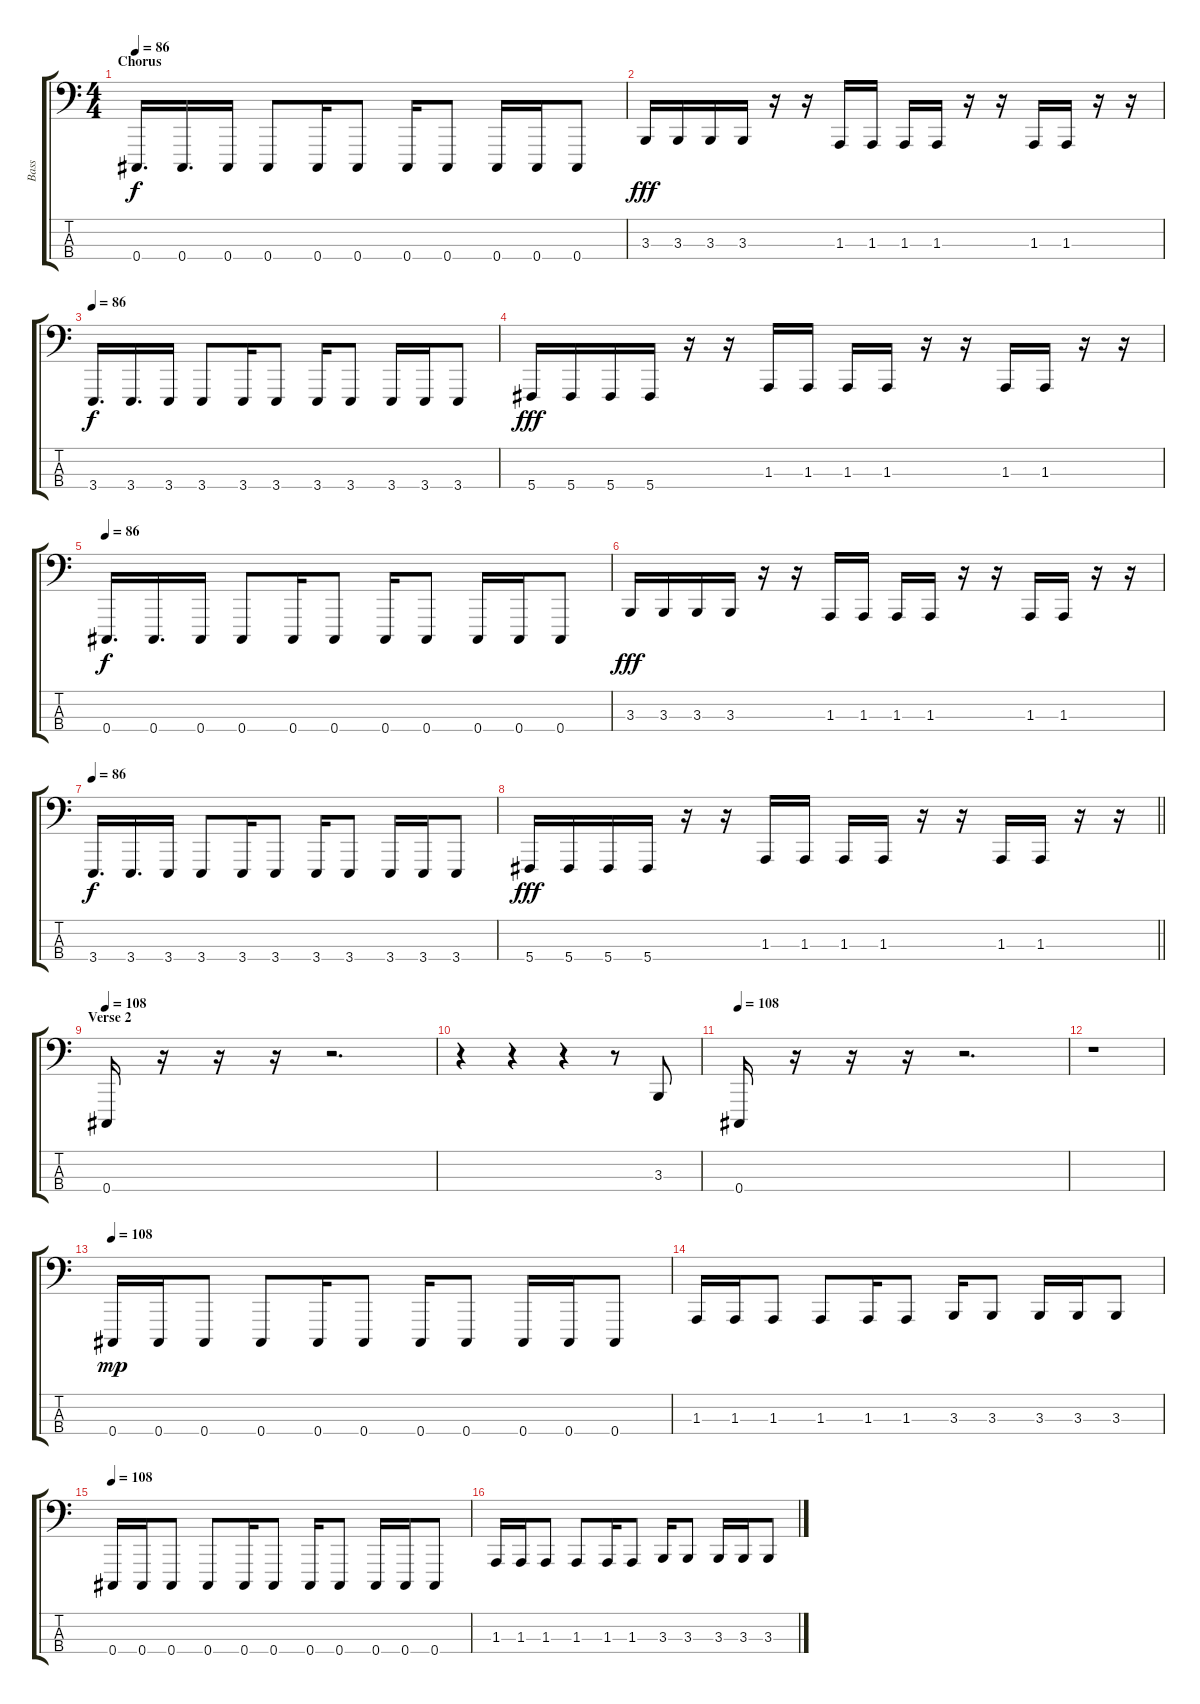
\track ("Bass" "Bass") {instrument altosax}
\staff {score tabs}
\tuning (Gb2 Db2 Ab1 Db1) {hide}
\ts (4 4)
\section ("" "Chorus")
\tempo 86
\clef f4
\ks c
0.4.16{d dy f} 0.4.16{d} 0.4.16 0.4.8 0.4.16 0.4.8 0.4.16 0.4.8 0.4.16 0.4.16 0.4.8 |
3.3.16{dy fff} 3.3.16 3.3.16 3.3.16 r.16 r.16 1.3.16 1.3.16 1.3.16 1.3.16 r.16 r.16 1.3.16 1.3.16 r.16 r.16 |
\tempo 86
3.4.16{d dy f} 3.4.16{d} 3.4.16 3.4.8 3.4.16 3.4.8 3.4.16 3.4.8 3.4.16 3.4.16 3.4.8 |
5.4.16{dy fff} 5.4.16 5.4.16 5.4.16 r.16 r.16 1.3.16 1.3.16 1.3.16 1.3.16 r.16 r.16 1.3.16 1.3.16 r.16 r.16 |
\tempo 86
0.4.16{d dy f} 0.4.16{d} 0.4.16 0.4.8 0.4.16 0.4.8 0.4.16 0.4.8 0.4.16 0.4.16 0.4.8 |
3.3.16{dy fff} 3.3.16 3.3.16 3.3.16 r.16 r.16 1.3.16 1.3.16 1.3.16 1.3.16 r.16 r.16 1.3.16 1.3.16 r.16 r.16 |
\tempo 86
3.4.16{d dy f} 3.4.16{d} 3.4.16 3.4.8 3.4.16 3.4.8 3.4.16 3.4.8 3.4.16 3.4.16 3.4.8 |
\barLineRight lightlight
5.4.16{dy fff} 5.4.16 5.4.16 5.4.16 r.16 r.16 1.3.16 1.3.16 1.3.16 1.3.16 r.16 r.16 1.3.16 1.3.16 r.16 r.16 |
\section ("" "Verse 2")
\tempo 108
0.4.16{volume 14} r.16 r.16 r.16 r.2{d} |
r.4 r.4 r.4 r.8 3.3.8 |
\tempo 108
0.4.16 r.16 r.16 r.16 r.2{d} |
r.1 |
\tempo 108
0.4.16{dy mp} 0.4.16 0.4.8 0.4.8 0.4.16 0.4.8 0.4.16 0.4.8 0.4.16 0.4.16 0.4.8 |
1.3.16 1.3.16 1.3.8 1.3.8 1.3.16 1.3.8 3.3.16 3.3.8 3.3.16 3.3.16 3.3.8 |
\tempo 108
0.4.16 0.4.16 0.4.8 0.4.8 0.4.16 0.4.8 0.4.16 0.4.8 0.4.16 0.4.16 0.4.8 |
1.3.16 1.3.16 1.3.8 1.3.8 1.3.16 1.3.8 3.3.16 3.3.8 3.3.16 3.3.16 3.3.8
